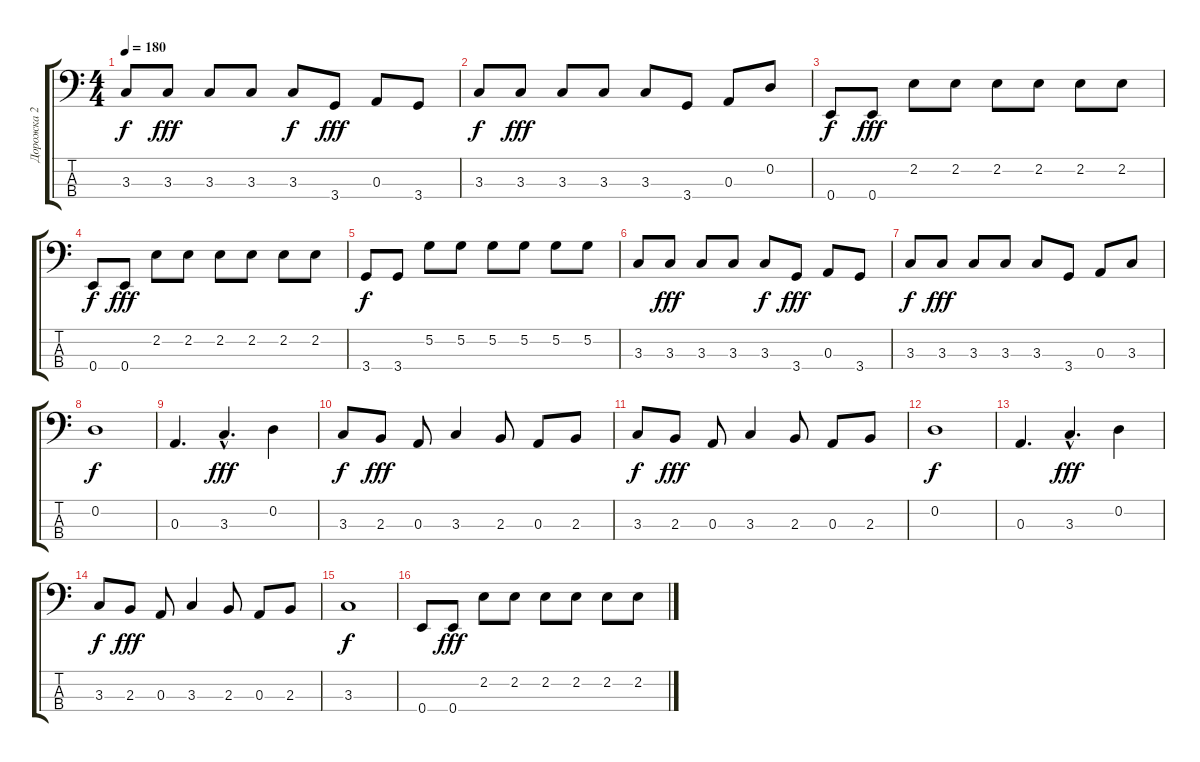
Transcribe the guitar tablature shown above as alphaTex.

\track ("Дорожка 2" "Дорожка 2") {instrument electricbasspick}
\staff {score tabs}
\tuning (G2 D2 A1 E1) {hide}
\ts (4 4)
\tempo 180
\clef f4
\ks c
3.3.8{dy f} 3.3.8{dy fff} 3.3.8 3.3.8 3.3.8{dy f} 3.4.8{dy fff} 0.3.8 3.4.8 |
3.3.8{dy f} 3.3.8{dy fff} 3.3.8 3.3.8 3.3.8 3.4.8 0.3.8 0.2.8 |
0.4.8{dy f} 0.4.8{dy fff} 2.2.8 2.2.8 2.2.8 2.2.8 2.2.8 2.2.8 |
0.4.8{dy f} 0.4.8{dy fff} 2.2.8 2.2.8 2.2.8 2.2.8 2.2.8 2.2.8 |
3.4.8{dy f} 3.4.8 5.2.8 5.2.8 5.2.8 5.2.8 5.2.8 5.2.8 |
3.3.8 3.3.8{dy fff} 3.3.8 3.3.8 3.3.8{dy f} 3.4.8{dy fff} 0.3.8 3.4.8 |
3.3.8{dy f} 3.3.8{dy fff} 3.3.8 3.3.8 3.3.8 3.4.8 0.3.8 3.3.8 |
0.2.1{dy f} |
0.3.4{d} 3.3{hac}.4{d dy fff} 0.2.4 |
3.3.8{dy f} 2.3.8{dy fff} 0.3.8 3.3.4 2.3.8 0.3.8 2.3.8 |
3.3.8{dy f} 2.3.8{dy fff} 0.3.8 3.3.4 2.3.8 0.3.8 2.3.8 |
0.2.1{dy f} |
0.3.4{d} 3.3{hac}.4{d dy fff} 0.2.4 |
3.3.8{dy f} 2.3.8{dy fff} 0.3.8 3.3.4 2.3.8 0.3.8 2.3.8 |
3.3.1{dy f} |
0.4.8 0.4.8{dy fff} 2.2.8 2.2.8 2.2.8 2.2.8 2.2.8 2.2.8
